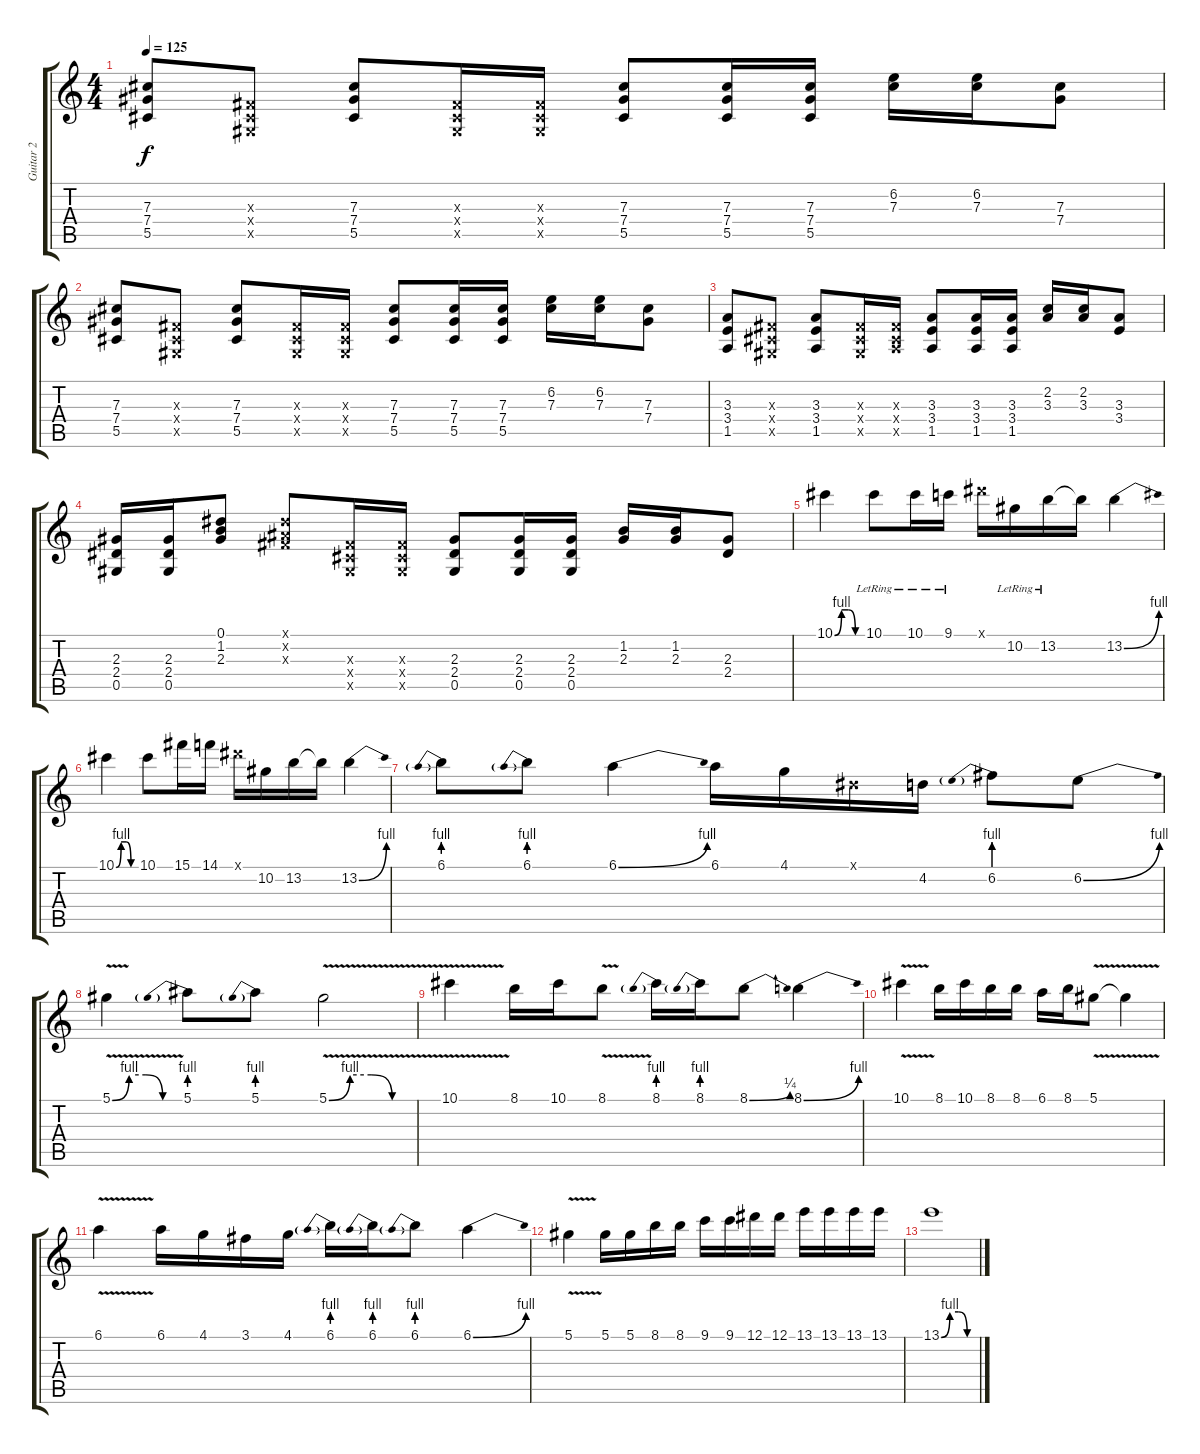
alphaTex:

\track ("Guitar 2" "Guitar 2") {instrument distortionguitar}
\staff {score tabs}
\tuning (Eb4 Bb3 Gb3 Db3 Ab2 Eb2) {hide}
\ts (4 4)
\tempo 125
\clef g2
\ks c
(7.3 7.4 5.5).8{dy f} (0.3{x} 0.4{x} 0.5{x}).8 (7.3 7.4 5.5).8 (0.3{x} 0.4{x} 0.5{x}).16 (0.3{x} 0.4{x} 0.5{x}).16 (7.3 7.4 5.5).8 (7.3 7.4 5.5).16 (7.3 7.4 5.5).16 (6.2 7.3).16 (6.2 7.3).16 (7.3 7.4).8 |
(7.3 7.4 5.5).8 (0.3{x} 0.4{x} 0.5{x}).8 (7.3 7.4 5.5).8 (0.3{x} 0.4{x} 0.5{x}).16 (0.3{x} 0.4{x} 0.5{x}).16 (7.3 7.4 5.5).8 (7.3 7.4 5.5).16 (7.3 7.4 5.5).16 (6.2 7.3).16 (6.2 7.3).16 (7.3 7.4).8 |
(3.3 3.4 1.5).8 (0.3{x} 0.4{x} 0.5{x}).8 (3.3 3.4 1.5).8 (0.3{x} 0.4{x} 0.5{x}).16 (0.3{x} 0.4{x} 1.5{x}).16 (3.3 3.4 1.5).8 (3.3 3.4 1.5).16 (3.3 3.4 1.5).16 (2.2 3.3).16 (2.2 3.3).16 (3.3 3.4).8 |
(2.3 2.4 0.5).16 (2.3 2.4 0.5).16 (0.1 1.2 2.3).8 (0.1{x} 0.2{x} 0.3{x}).8 (0.3{x} 0.4{x} 0.5{x}).16 (0.3{x} 0.4{x} 0.5{x}).16 (2.3 2.4 0.5).8 (2.3 2.4 0.5).16 (2.3 2.4 0.5).16 (1.2 2.3).16 (1.2 2.3).16 (2.3 2.4).8 |
10.1{be (custom 0 0 15 4 30 4 45 0 60 0)}.4 10.1{lr}.8 10.1{lr}.16 9.1{lr}.16 12.1{x}.16 10.2{lr}.16 13.2{lr}.16 13.2{t}.16 13.2{be (bend 0 0 60 4)}.4 |
10.1{be (custom 0 0 15 4 30 4 45 0 60 0)}.4 10.1.8 15.1.16 14.1.16 12.1{x}.16 10.2.16 13.2.16 13.2{t}.16 13.2{be (bend 0 0 60 4)}.4 |
6.1{be (prebend 0 4 60 4)}.8 6.1{be (prebend 0 4 60 4)}.8 6.1{be (bend 0 0 60 4)}.4 6.1.16 4.1.16 0.1{x}.16 4.2.16 6.2{be (prebend 0 4 60 4)}.8 6.2{be (bend 0 0 60 4)}.8 |
5.1{be (custom 0 0 15 4 30 4 45 0 60 0) v}.4 5.1{be (prebend 0 4 60 4)}.8 5.1{be (prebend 0 4 60 4)}.8 5.1{be (custom 0 0 15 4 30 4 45 0 60 0) v}.2 |
10.1{v}.4 8.1.16 10.1.16 8.1{v}.8 8.1{be (prebend 0 4 60 4)}.16 8.1{be (prebend 0 4 60 4)}.16 8.1{be (bend 0 0 60 1)}.8 8.1{be (bend 0 0 60 4)}.4 |
10.1{v}.4 8.1.16 10.1.16 8.1.16 8.1.16 6.1.16 8.1.16 5.1{v}.8 5.1{t}.4 |
6.1{v}.4 6.1.16 4.1.16 3.1.16 4.1.16 6.1{be (prebend 0 4 60 4)}.16 6.1{be (prebend 0 4 60 4)}.16 6.1{be (prebend 0 4 60 4)}.8 6.1{be (bend 0 0 60 4)}.4 |
5.1{v}.4 5.1.16 5.1.16 8.1.16 8.1.16 9.1.16 9.1.16 12.1.16 12.1.16 13.1.16 13.1.16 13.1.16 13.1.16 |
13.1{be (custom 0 0 15 4 30 4 45 0 60 0)}.1
